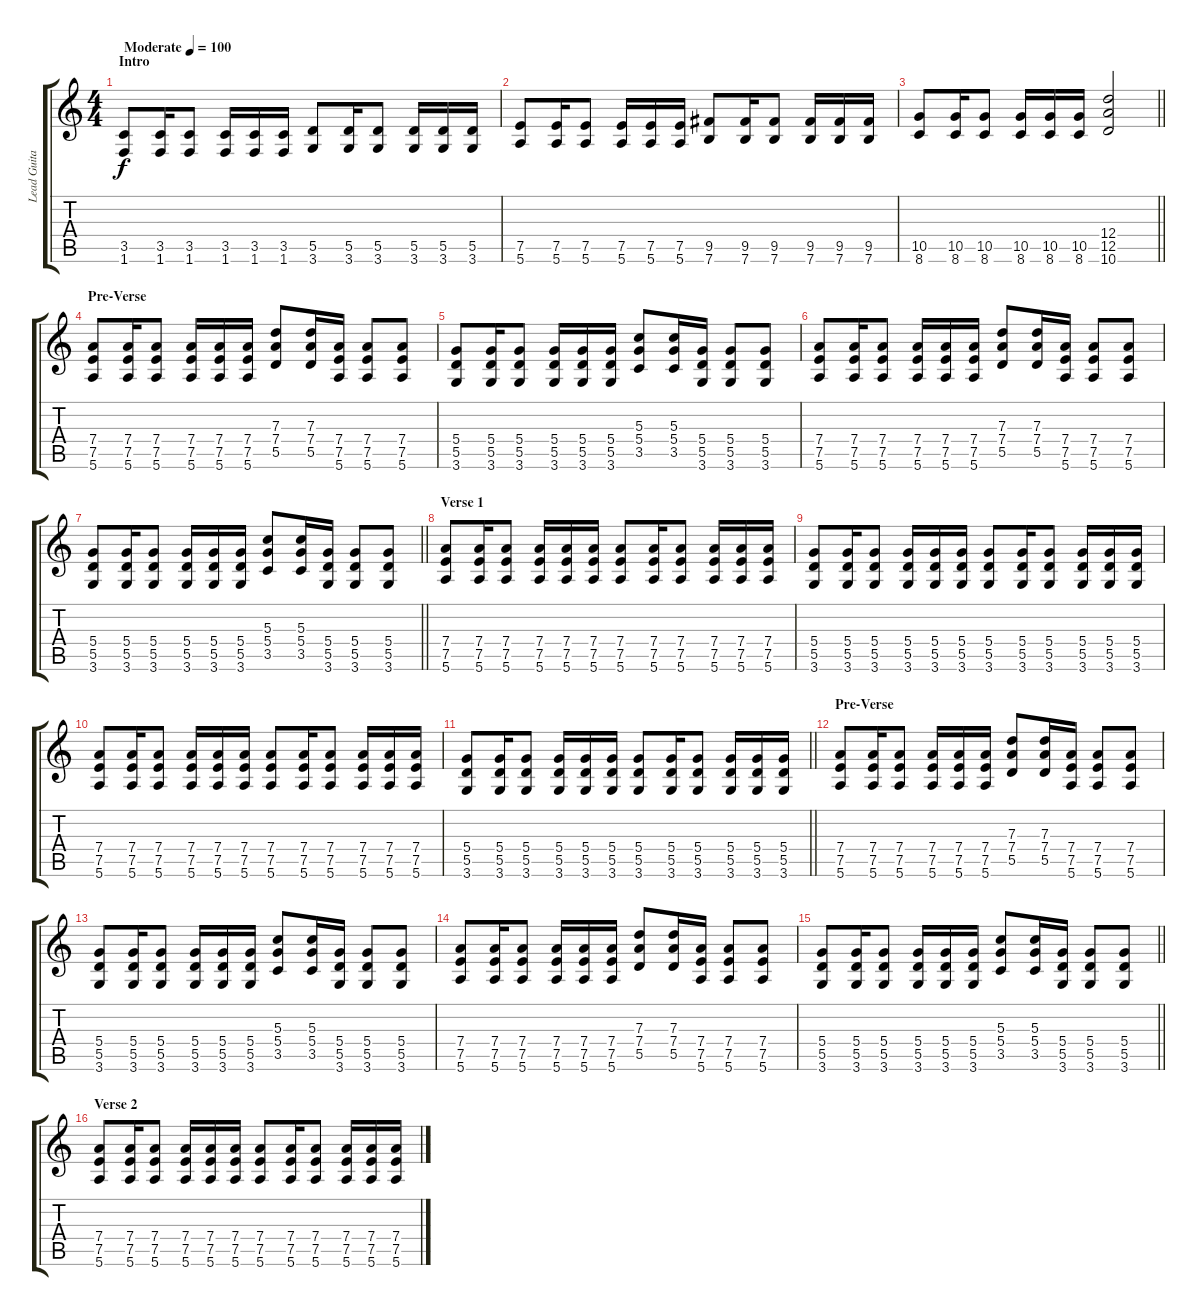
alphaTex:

\track ("Lead Guitar" "Lead Guita") {instrument distortionguitar}
\staff {score tabs}
\tuning (E4 B3 G3 D3 A2 E2) {hide}
\ts (4 4)
\section ("" "Intro")
\tempo (100 "Moderate")
\clef g2
\ks c
(3.5 1.6).8{dy f instrument distortionguitar} (3.5 1.6).16 (3.5 1.6).8 (3.5 1.6).16 (3.5 1.6).16 (3.5 1.6).16 (5.5 3.6).8 (5.5 3.6).16 (5.5 3.6).8 (5.5 3.6).16 (5.5 3.6).16 (5.5 3.6).16 |
(7.5 5.6).8 (7.5 5.6).16 (7.5 5.6).8 (7.5 5.6).16 (7.5 5.6).16 (7.5 5.6).16 (9.5 7.6).8 (9.5 7.6).16 (9.5 7.6).8 (9.5 7.6).16 (9.5 7.6).16 (9.5 7.6).16 |
\barLineRight lightlight
(10.5 8.6).8 (10.5 8.6).16 (10.5 8.6).8 (10.5 8.6).16 (10.5 8.6).16 (10.5 8.6).16 (12.4 12.5 10.6).2 |
\section ("" "Pre-Verse")
(7.4 7.5 5.6).8 (7.4 7.5 5.6).16 (7.4 7.5 5.6).8 (7.4 7.5 5.6).16 (7.4 7.5 5.6).16 (7.4 7.5 5.6).16 (7.3 7.4 5.5).8 (7.3 7.4 5.5).16 (7.4 7.5 5.6).16 (7.4 7.5 5.6).8 (7.4 7.5 5.6).8 |
(5.4 5.5 3.6).8 (5.4 5.5 3.6).16 (5.4 5.5 3.6).8 (5.4 5.5 3.6).16 (5.4 5.5 3.6).16 (5.4 5.5 3.6).16 (5.3 5.4 3.5).8 (5.3 5.4 3.5).16 (5.4 5.5 3.6).16 (5.4 5.5 3.6).8 (5.4 5.5 3.6).8 |
(7.4 7.5 5.6).8 (7.4 7.5 5.6).16 (7.4 7.5 5.6).8 (7.4 7.5 5.6).16 (7.4 7.5 5.6).16 (7.4 7.5 5.6).16 (7.3 7.4 5.5).8 (7.3 7.4 5.5).16 (7.4 7.5 5.6).16 (7.4 7.5 5.6).8 (7.4 7.5 5.6).8 |
\barLineRight lightlight
(5.4 5.5 3.6).8 (5.4 5.5 3.6).16 (5.4 5.5 3.6).8 (5.4 5.5 3.6).16 (5.4 5.5 3.6).16 (5.4 5.5 3.6).16 (5.3 5.4 3.5).8 (5.3 5.4 3.5).16 (5.4 5.5 3.6).16 (5.4 5.5 3.6).8 (5.4 5.5 3.6).8 |
\section ("" "Verse 1")
(7.4 7.5 5.6).8 (7.4 7.5 5.6).16 (7.4 7.5 5.6).8 (7.4 7.5 5.6).16 (7.4 7.5 5.6).16 (7.4 7.5 5.6).16 (7.4 7.5 5.6).8 (7.4 7.5 5.6).16 (7.4 7.5 5.6).8 (7.4 7.5 5.6).16 (7.4 7.5 5.6).16 (7.4 7.5 5.6).16 |
(5.4 5.5 3.6).8 (5.4 5.5 3.6).16 (5.4 5.5 3.6).8 (5.4 5.5 3.6).16 (5.4 5.5 3.6).16 (5.4 5.5 3.6).16 (5.4 5.5 3.6).8 (5.4 5.5 3.6).16 (5.4 5.5 3.6).8 (5.4 5.5 3.6).16 (5.4 5.5 3.6).16 (5.4 5.5 3.6).16 |
(7.4 7.5 5.6).8 (7.4 7.5 5.6).16 (7.4 7.5 5.6).8 (7.4 7.5 5.6).16 (7.4 7.5 5.6).16 (7.4 7.5 5.6).16 (7.4 7.5 5.6).8 (7.4 7.5 5.6).16 (7.4 7.5 5.6).8 (7.4 7.5 5.6).16 (7.4 7.5 5.6).16 (7.4 7.5 5.6).16 |
\barLineRight lightlight
(5.4 5.5 3.6).8 (5.4 5.5 3.6).16 (5.4 5.5 3.6).8 (5.4 5.5 3.6).16 (5.4 5.5 3.6).16 (5.4 5.5 3.6).16 (5.4 5.5 3.6).8 (5.4 5.5 3.6).16 (5.4 5.5 3.6).8 (5.4 5.5 3.6).16 (5.4 5.5 3.6).16 (5.4 5.5 3.6).16 |
\section ("" "Pre-Verse")
(7.4 7.5 5.6).8 (7.4 7.5 5.6).16 (7.4 7.5 5.6).8 (7.4 7.5 5.6).16 (7.4 7.5 5.6).16 (7.4 7.5 5.6).16 (7.3 7.4 5.5).8 (7.3 7.4 5.5).16 (7.4 7.5 5.6).16 (7.4 7.5 5.6).8 (7.4 7.5 5.6).8 |
(5.4 5.5 3.6).8 (5.4 5.5 3.6).16 (5.4 5.5 3.6).8 (5.4 5.5 3.6).16 (5.4 5.5 3.6).16 (5.4 5.5 3.6).16 (5.3 5.4 3.5).8 (5.3 5.4 3.5).16 (5.4 5.5 3.6).16 (5.4 5.5 3.6).8 (5.4 5.5 3.6).8 |
(7.4 7.5 5.6).8 (7.4 7.5 5.6).16 (7.4 7.5 5.6).8 (7.4 7.5 5.6).16 (7.4 7.5 5.6).16 (7.4 7.5 5.6).16 (7.3 7.4 5.5).8 (7.3 7.4 5.5).16 (7.4 7.5 5.6).16 (7.4 7.5 5.6).8 (7.4 7.5 5.6).8 |
\barLineRight lightlight
(5.4 5.5 3.6).8 (5.4 5.5 3.6).16 (5.4 5.5 3.6).8 (5.4 5.5 3.6).16 (5.4 5.5 3.6).16 (5.4 5.5 3.6).16 (5.3 5.4 3.5).8 (5.3 5.4 3.5).16 (5.4 5.5 3.6).16 (5.4 5.5 3.6).8 (5.4 5.5 3.6).8 |
\section ("" "Verse 2")
(7.4 7.5 5.6).8 (7.4 7.5 5.6).16 (7.4 7.5 5.6).8 (7.4 7.5 5.6).16 (7.4 7.5 5.6).16 (7.4 7.5 5.6).16 (7.4 7.5 5.6).8 (7.4 7.5 5.6).16 (7.4 7.5 5.6).8 (7.4 7.5 5.6).16 (7.4 7.5 5.6).16 (7.4 7.5 5.6).16
